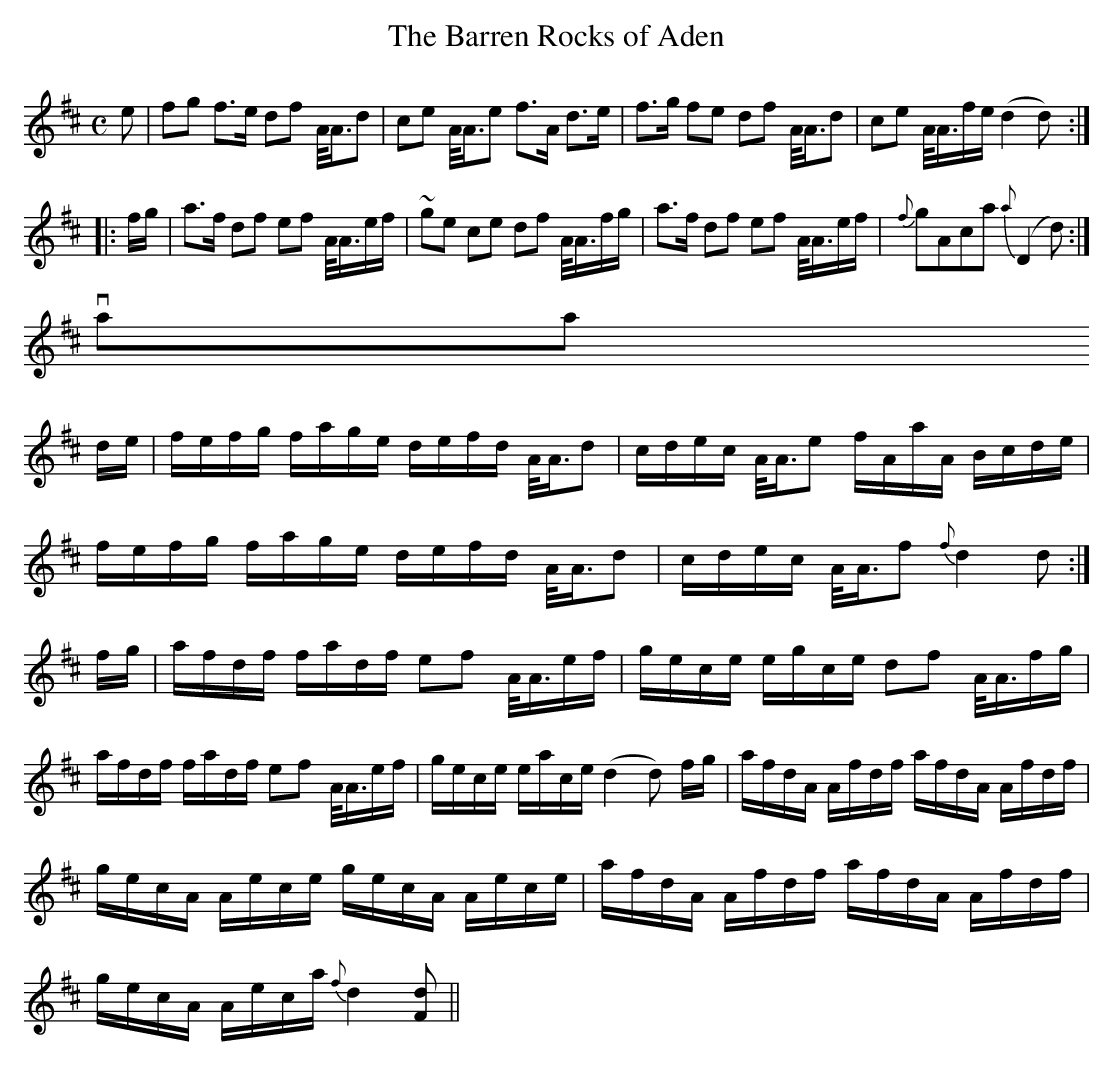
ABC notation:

X:1
T:Barren Rocks of Aden, The
M:C
L:1/8
K:D
e | fg f>e df A/<A/d | ce A/<A/e f>A d>e | f>g fe df A/<A/d | ce A/<A/f/e/ (d2d) :|
|: f/g/ | a>f df ef A/<A/e/f/ | ~ge ce df A/<A/f/g/ | a>f df ef A/<A/e/f/ | {f}gAca {a}(D2d) :|
“variations”
d/e/ | f/e/f/g/ f/a/g/e/ d/e/f/d/ A/<A/d | c/d/e/c/ A/<A/e f/A/a/A/ B/c/d/e/ |
f/e/f/g/ f/a/g/e/ d/e/f/d/ A/<A/d | c/d/e/c/ A/<A/f {f}d2 d :|
f/g/ | a/f/d/f/ f/a/d/f/ ef A/<A/e/f/ | g/e/c/e/ e/g/c/e/ df A/<A/f/g/ |
a/f/d/f/ f/a/d/f/ ef A/<A/e/f/ | g/e/c/e/ e/a/c/e/ (d2 d) f/g/ | a/f/d/A/ A/f/d/f/ a/f/d/A/ A/f/d/f/ |
g/e/c/A/ A/e/c/e/ g/e/c/A/ A/e/c/e/ | a/f/d/A/ A/f/d/f/ a/f/d/A/ A/f/d/f/ |
g/e/c/A/ A/e/c/a/ {f}d2 [Fd] ||
